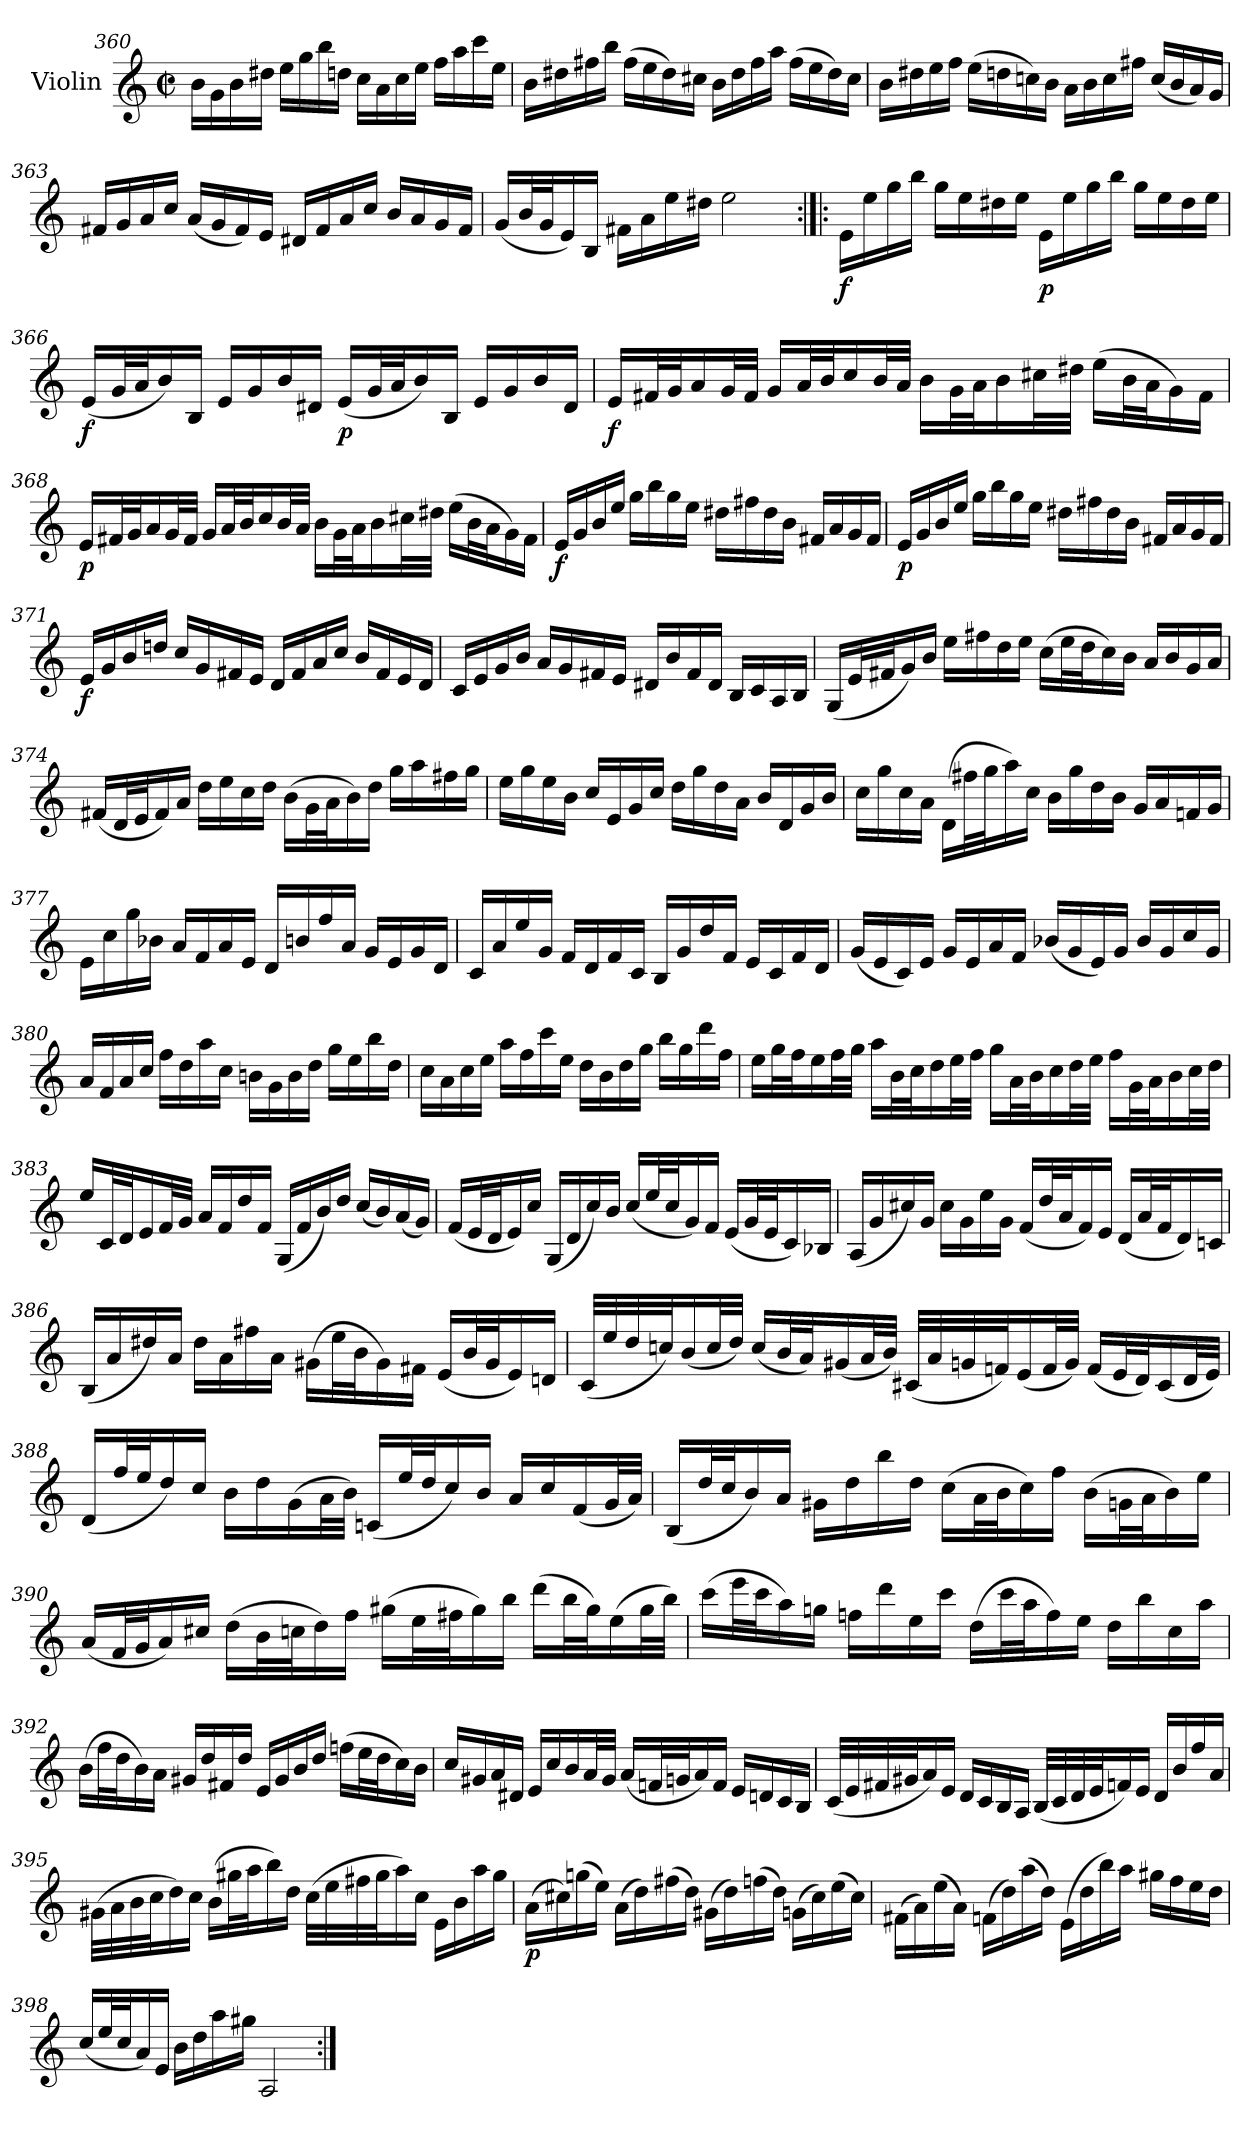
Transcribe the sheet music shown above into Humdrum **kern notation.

**kern	**dynam
*part1	*part1
*staff1	*staff1
*I"Violin	*
*I'Vln.	*
*clefG2	*
*k[]	*
*M2/2	*
*met(c|)	*
=360	=360
16b\LL	.
16g\	.
16b\	.
16dd#X\JJ	.
16ee\LL	.
16gg\	.
16bb\	.
16ddn\JJ	.
16cc\LL	.
16a\	.
16cc\	.
16ee\JJ	.
16ff\LL	.
16aa\	.
16ccc\	.
16ee\JJ	.
!!LO:LB:g=z
=361	=361
16b\LL	.
16dd#X\	.
16ff#X\	.
16bb\JJ	.
(16ff#\LL	.
16ee\	.
16dd#\)	.
16cc#X\JJ	.
16b\LL	.
16dd#\	.
16ff#\	.
16aa\JJ	.
(16ff#\LL	.
16ee\	.
16dd#\)	.
16cc#\JJ	.
=362	=362
16b\LL	.
16dd#X\	.
16ee\	.
16ff\JJ	.
(16ee\LL	.
16ddn\	.
16ccn\)	.
16b\JJ	.
16a\LL	.
16b\	.
16cc\	.
16ff#X\JJ	.
(16cc/LL	.
16b/	.
16a/)	.
16g/JJ	.
=363	=363
16f#X/LL	.
16g/	.
16a/	.
16cc/JJ	.
(16a/LL	.
16g/	.
16f#/)	.
16e/JJ	.
16d#X/LL	.
16f#/	.
16a/	.
16cc/JJ	.
16b/LL	.
16a/	.
16g/	.
16f#/JJ	.
=364	=364
(16g/LL	.
32b/L	.
32g/J	.
16e/)	.
16B/JJ	.
16f#X\LL	.
16a\	.
16ee\	.
16dd#X\JJ	.
2ee\	.
!!LO:LB:g=z
=365:|!|:	=365:|!|:
!	!LO:DY:b
16e\LL	f
16ee\	.
16gg\	.
16bb\JJ	.
16gg\LL	.
16ee\	.
16dd#X\	.
16ee\JJ	.
!	!LO:DY:b
16e\LL	p
16ee\	.
16gg\	.
16bb\JJ	.
16gg\LL	.
16ee\	.
16dd#\	.
16ee\JJ	.
=366	=366
!	!LO:DY:b
(16e/LL	f
32g/L	.
32a/J	.
16b/)	.
16B/JJ	.
16e/LL	.
16g/	.
16b/	.
16d#X/JJ	.
!	!LO:DY:b
(16e/LL	p
32g/L	.
32a/J	.
16b/)	.
16B/JJ	.
16e/LL	.
16g/	.
16b/	.
16d#/JJ	.
=367	=367
!	!LO:DY:b
16e/LL	f
32f#X/L	.
32g/J	.
16a/	.
32g/L	.
32f#/JJJ	.
16g/LL	.
32a/L	.
32b/J	.
16cc/	.
32b/L	.
32a/JJJ	.
16b\LL	.
32g\L	.
32a\J	.
16b\	.
32cc#X\L	.
32dd#X\JJJ	.
(16ee\LL	.
32b\L	.
32a\J	.
16g\)	.
16f#\JJ	.
!!LO:LB:g=z
=368	=368
!	!LO:DY:b
16e/LL	p
32f#X/L	.
32g/J	.
16a/	.
32g/L	.
32f#/JJJ	.
16g/LL	.
32a/L	.
32b/J	.
16cc/	.
32b/L	.
32a/JJJ	.
16b\LL	.
32g\L	.
32a\J	.
16b\	.
32cc#X\L	.
32dd#X\JJJ	.
(16ee\LL	.
32b\L	.
32a\J	.
16g\)	.
16f#\JJ	.
=369	=369
!	!LO:DY:b
16e/LL	f
16g/	.
16b/	.
16ee/JJ	.
16gg\LL	.
16bb\	.
16gg\	.
16ee\JJ	.
16dd#X\LL	.
16ff#X\	.
16dd#\	.
16b\JJ	.
16f#X/LL	.
16a/	.
16g/	.
16f#/JJ	.
=370	=370
!	!LO:DY:b
16e/LL	p
16g/	.
16b/	.
16ee/JJ	.
16gg\LL	.
16bb\	.
16gg\	.
16ee\JJ	.
16dd#X\LL	.
16ff#X\	.
16dd#\	.
16b\JJ	.
16f#X/LL	.
16a/	.
16g/	.
16f#/JJ	.
!!LO:LB:g=z
=371	=371
!	!LO:DY:b
16e/LL	f
16g/	.
16b/	.
16ddn/JJ	.
16cc/LL	.
16g/	.
16f#X/	.
16e/JJ	.
16d/LL	.
16f#/	.
16a/	.
16cc/JJ	.
16b/LL	.
16f#/	.
16e/	.
16d/JJ	.
=372	=372
16c/LL	.
16e/	.
16g/	.
16b/JJ	.
16a/LL	.
16g/	.
16f#X/	.
16e/JJ	.
16d#X/LL	.
16b/	.
16f#/	.
16d#/JJ	.
16B/LL	.
16c/	.
16A/	.
16B/JJ	.
=373	=373
(16G/LL	.
32e/L	.
32f#X/J	.
16g/)	.
16b/JJ	.
16ee\LL	.
16ff#X\	.
16dd\	.
16ee\JJ	.
(16cc\LL	.
32ee\L	.
32dd\J	.
16cc\)	.
16b\JJ	.
16a/LL	.
16b/	.
16g/	.
16a/JJ	.
=374	=374
(16f#X/LL	.
32d/L	.
32e/J	.
16f#/)	.
16a/JJ	.
16dd\LL	.
16ee\	.
16cc\	.
16dd\JJ	.
(16b\LL	.
32g\L	.
32a\J	.
16b\)	.
16dd\JJ	.
16gg\LL	.
16aa\	.
16ff#X\	.
16gg\JJ	.
!!LO:LB:g=z
=375	=375
16ee\LL	.
16gg\	.
16ee\	.
16b\JJ	.
16cc/LL	.
16e/	.
16g/	.
16cc/JJ	.
16dd\LL	.
16gg\	.
16dd\	.
16a\JJ	.
16b/LL	.
16d/	.
16g/	.
16b/JJ	.
=376	=376
16cc\LL	.
16gg\	.
16cc\	.
16a\JJ	.
(16d\LL	.
32ff#X\L	.
32gg\J	.
16aa\)	.
16cc\JJ	.
16b\LL	.
16gg\	.
16dd\	.
16b\JJ	.
16g/LL	.
16a/	.
16fn/	.
16g/JJ	.
=377	=377
16e\LL	.
16cc\	.
16gg\	.
16b-X\JJ	.
16a/LL	.
16f/	.
16a/	.
16e/JJ	.
16d/LL	.
16bn/	.
16ff/	.
16a/JJ	.
16g/LL	.
16e/	.
16g/	.
16d/JJ	.
=378	=378
16c/LL	.
16a/	.
16ee/	.
16g/JJ	.
16f/LL	.
16d/	.
16f/	.
16c/JJ	.
16B/LL	.
16g/	.
16dd/	.
16f/JJ	.
16e/LL	.
16c/	.
16f/	.
16d/JJ	.
!!LO:LB:g=z
=379	=379
(16g/LL	.
16e/	.
16c/)	.
16e/JJ	.
16g/LL	.
16e/	.
16a/	.
16f/JJ	.
(16b-X/LL	.
16g/	.
16e/)	.
16g/JJ	.
16b-/LL	.
16g/	.
16cc/	.
16g/JJ	.
=380	=380
16a/LL	.
16f/	.
16a/	.
16cc/JJ	.
16ff\LL	.
16dd\	.
16aa\	.
16cc\JJ	.
16bn\LL	.
16g\	.
16b\	.
16dd\JJ	.
16gg\LL	.
16ee\	.
16bb\	.
16dd\JJ	.
=381	=381
16cc\LL	.
16a\	.
16cc\	.
16ee\JJ	.
16aa\LL	.
16ff\	.
16ccc\	.
16ee\JJ	.
16dd\LL	.
16b\	.
16dd\	.
16gg\JJ	.
16bb\LL	.
16gg\	.
16ddd\	.
16ff\JJ	.
=382	=382
16ee\LL	.
32gg\L	.
32ff\J	.
16ee\	.
32ff\L	.
32gg\JJJ	.
16aa\LL	.
32b\L	.
32cc\J	.
16dd\	.
32ee\L	.
32ff\JJJ	.
16gg\LL	.
32a\L	.
32b\J	.
16cc\	.
32dd\L	.
32ee\JJJ	.
16ff\LL	.
32g\L	.
32a\J	.
16b\	.
32cc\L	.
32dd\JJJ	.
!!LO:LB:g=z
=383	=383
16ee/LL	.
32c/L	.
32d/J	.
16e/	.
32f/L	.
32g/JJJ	.
16a/LL	.
16f/	.
16dd/	.
16f/JJ	.
(16G/LL	.
16f/	.
16b/)	.
16dd/JJ	.
(16cc/LL	.
16b/)	.
(16a/	.
16g/JJ)	.
=384	=384
(16f/LL	.
32e/L	.
32d/J	.
16e/)	.
16cc/JJ	.
(16G/LL	.
16d/	.
16cc/)	.
16b/JJ	.
(16cc/LL	.
32ee/L	.
32cc/J	.
16g/)	.
16f/JJ	.
(16e/LL	.
32g/L	.
32e/J	.
16c/)	.
16B-X/JJ	.
=385	=385
(16A/LL	.
16g/	.
16cc#X/)	.
16g/JJ	.
16cc#\LL	.
16g\	.
16ee\	.
16g\JJ	.
(16f/LL	.
32dd/L	.
32a/J	.
16f/)	.
16e/JJ	.
(16d/LL	.
32a/L	.
32f/J	.
16d/)	.
16cn/JJ	.
!!LO:LB:g=z
=386	=386
(16B/LL	.
16a/	.
16dd#X/)	.
16a/JJ	.
16dd#\LL	.
16a\	.
16ff#X\	.
16a\JJ	.
(16g#X\LL	.
32ee\L	.
32b\J	.
16g#\)	.
16f#X\JJ	.
(16e/LL	.
32b/L	.
32g#/J	.
16e/)	.
16dn/JJ	.
=387	=387
(32c/LLL	.
32ee/	.
32dd/	.
32ccn/J)	.
(16b/	.
32cc/L	.
32dd/JJJ)	.
(16cc/LL	.
32b/L	.
32a/J)	.
(16g#X/	.
32a/L	.
32b/JJJ)	.
(32c#X/LLL	.
32a/	.
32gn/	.
32fn/J)	.
(16e/	.
32f/L	.
32g/JJJ)	.
(16f/LL	.
32e/L	.
32d/J)	.
(16c#/	.
32d/L	.
32e/JJJ)	.
=388	=388
(16d/LL	.
32ff/L	.
32ee/J	.
16dd/)	.
16cc/JJ	.
16b\LL	.
16dd\	.
(16g\	.
32a\L	.
32b\JJJ)	.
(16cn/LL	.
32ee/L	.
32dd/J	.
16cc/)	.
16b/JJ	.
16a/LL	.
16cc/	.
(16f/	.
32g/L	.
32a/JJJ)	.
!!LO:LB:g=z
=389	=389
(16B/LL	.
32dd/L	.
32cc/J	.
16b/)	.
16a/JJ	.
16g#X\LL	.
16dd\	.
16bb\	.
16dd\JJ	.
(16cc\LL	.
32a\L	.
32b\J	.
16cc\)	.
16ff\JJ	.
(16b\LL	.
32gn\L	.
32a\J	.
16b\)	.
16ee\JJ	.
=390	=390
(16a/LL	.
32f/L	.
32g/J	.
16a/)	.
16cc#X/JJ	.
(16dd\LL	.
32b\L	.
32ccn\J	.
16dd\)	.
16ff\JJ	.
(16gg#X\LL	.
32ee\L	.
32ff#X\J	.
16gg#\)	.
16bb\JJ	.
(16ddd\LL	.
32bb\L	.
32gg#\J)	.
(16ee\	.
32gg#\L	.
32bb\JJJ)	.
=391	=391
(16ccc\LL	.
32eee\L	.
32ccc\J	.
16aa\)	.
16ggn\JJ	.
16ffn\LL	.
16ddd\	.
16ee\	.
16ccc\JJ	.
(16dd\LL	.
32ccc\L	.
32aa\J	.
16ff\)	.
16ee\JJ	.
16dd\LL	.
16bb\	.
16cc\	.
16aa\JJ	.
!!LO:LB:g=z
=392	=392
(16b\LL	.
32ff\L	.
32dd\J	.
16b\)	.
16a\JJ	.
16g#X/LL	.
16dd/	.
16f#X/	.
16dd/JJ	.
16e/LL	.
16g#/	.
16b/	.
16dd/JJ	.
(16ffn\LL	.
32ee\L	.
32dd\J	.
16cc\)	.
16b\JJ	.
=393	=393
16cc/LL	.
16g#X/	.
16a/	.
16d#X/JJ	.
16e/LL	.
16cc/	.
16b/	.
32a/L	.
32g#/JJJ	.
(16a/LL	.
32fn/L	.
32gn/J	.
16a/)	.
16f/JJ	.
16e/LL	.
16dn/	.
16c/	.
16B/JJ	.
=394	=394
(32c/LLL	.
32e/	.
32f#X/	.
32g#X/J	.
16a/)	.
16e/JJ	.
16d/LL	.
16c/	.
16B/	.
16A/JJ	.
(32B/LLL	.
32c/	.
32d/	.
32e/J	.
16fn/)	.
16e/JJ	.
16d/LL	.
16b/	.
16ff/	.
16a/JJ	.
!!LO:LB:g=z
=395	=395
(32g#X\LLL	.
32a\	.
32b\	.
32cc\J	.
16dd\)	.
16cc\JJ	.
(16b\LL	.
32gg#X\L	.
32aa\J	.
16bb\)	.
16dd\JJ	.
(32cc\LLL	.
32ee\	.
32ff#X\	.
32gg#\J	.
16aa\)	.
16cc\JJ	.
16e\LL	.
16b\	.
16aa\	.
16gg#\JJ	.
=396	=396
!	!LO:DY:b
(16a\LL	p
16cc#X\)	.
(16ggn\	.
16ee\JJ)	.
(16a\LL	.
16dd\)	.
(16ff#X\	.
16dd\JJ)	.
(16g#X\LL	.
16dd\)	.
(16ffn\	.
16dd\JJ)	.
(16gn\LL	.
16cc#\)	.
(16ee\	.
16cc#\JJ)	.
=397	=397
(16f#X\LL	.
16a\)	.
(16ee\	.
16a\JJ)	.
(16fn\LL	.
16dd\)	.
(16aa\	.
16dd\JJ)	.
(16e\LL	.
16dd\	.
16bb\)	.
16aa\JJ	.
16gg#X\LL	.
16ff\	.
16ee\	.
16dd\JJ	.
=398	=398
(16cc/LL	.
32ee/L	.
32cc/J	.
16a/)	.
16e/JJ	.
16b\LL	.
16dd\	.
16aa\	.
16gg#X\JJ	.
2A/	.
=:|!	=:|!
*-	*-
